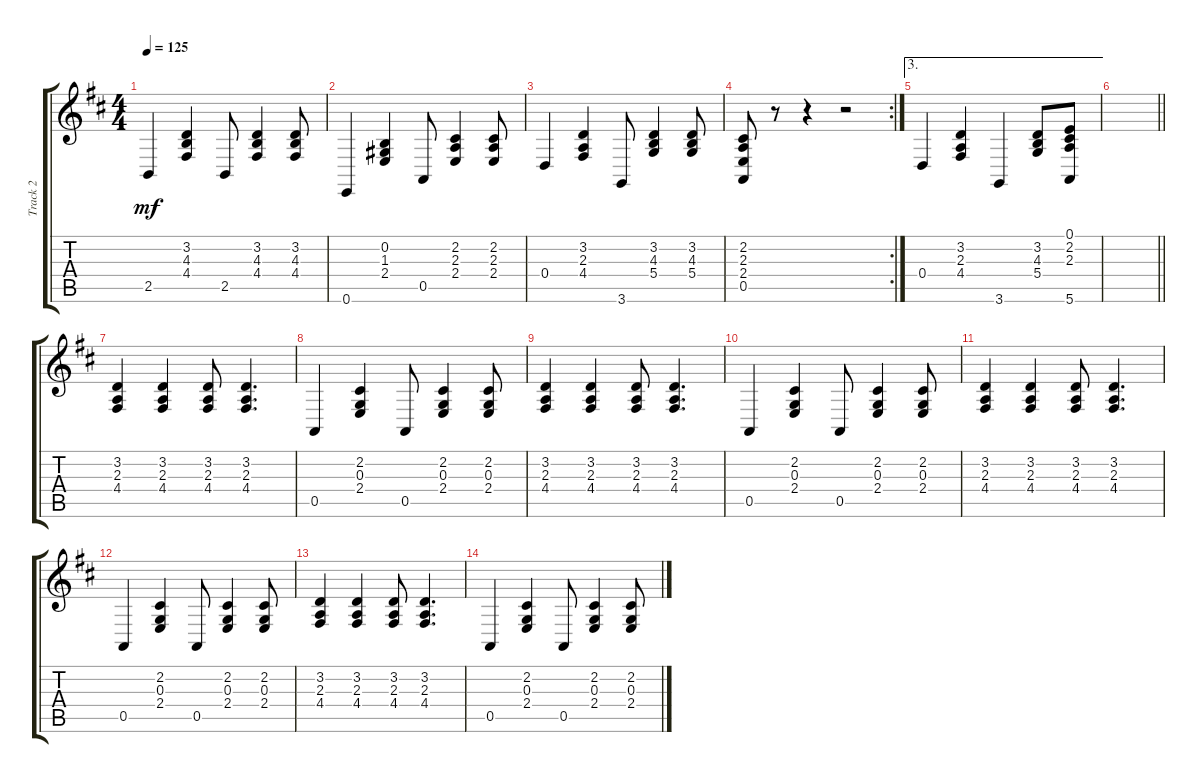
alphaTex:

\track ("Track 2" "Track 2") {instrument acousticgrandpiano}
\staff {score tabs}
\tuning (E4 B3 G3 D3 A2 E2) {hide}
\ts (4 4)
\tempo 125
\clef g2
\ks d
2.5.4{dy mf} (3.2 4.3 4.4).4 2.5.8 (3.2 4.3 4.4).4 (3.2 4.3 4.4).8 |
0.6.4 (0.2 1.3 2.4).4 0.5.8 (2.2 2.3 2.4).4 (2.2 2.3 2.4).8 |
0.4.4 (3.2 2.3 4.4).4 3.6.8 (3.2 4.3 5.4).4 (3.2 4.3 5.4).8 |
\rc 2
(2.2 2.3 2.4 0.5).8 r.8 r.4 r.2 |
\ae 3
0.4.4 (3.2 2.3 4.4).4 3.6.4 (3.2 4.3 5.4).8 (0.1 2.2 2.3 5.6).8 |
\barLineRight lightlight
|
(3.2 2.3 4.4).4 (3.2 2.3 4.4).4 (3.2 2.3 4.4).8 (3.2 2.3 4.4).4{d} |
0.5.4 (2.2 0.3 2.4).4 0.5.8 (2.2 0.3 2.4).4 (2.2 0.3 2.4).8 |
(3.2 2.3 4.4).4 (3.2 2.3 4.4).4 (3.2 2.3 4.4).8 (3.2 2.3 4.4).4{d} |
0.5.4 (2.2 0.3 2.4).4 0.5.8 (2.2 0.3 2.4).4 (2.2 0.3 2.4).8 |
(3.2 2.3 4.4).4 (3.2 2.3 4.4).4 (3.2 2.3 4.4).8 (3.2 2.3 4.4).4{d} |
0.5.4 (2.2 0.3 2.4).4 0.5.8 (2.2 0.3 2.4).4 (2.2 0.3 2.4).8 |
(3.2 2.3 4.4).4 (3.2 2.3 4.4).4 (3.2 2.3 4.4).8 (3.2 2.3 4.4).4{d} |
0.5.4 (2.2 0.3 2.4).4 0.5.8 (2.2 0.3 2.4).4 (2.2 0.3 2.4).8
